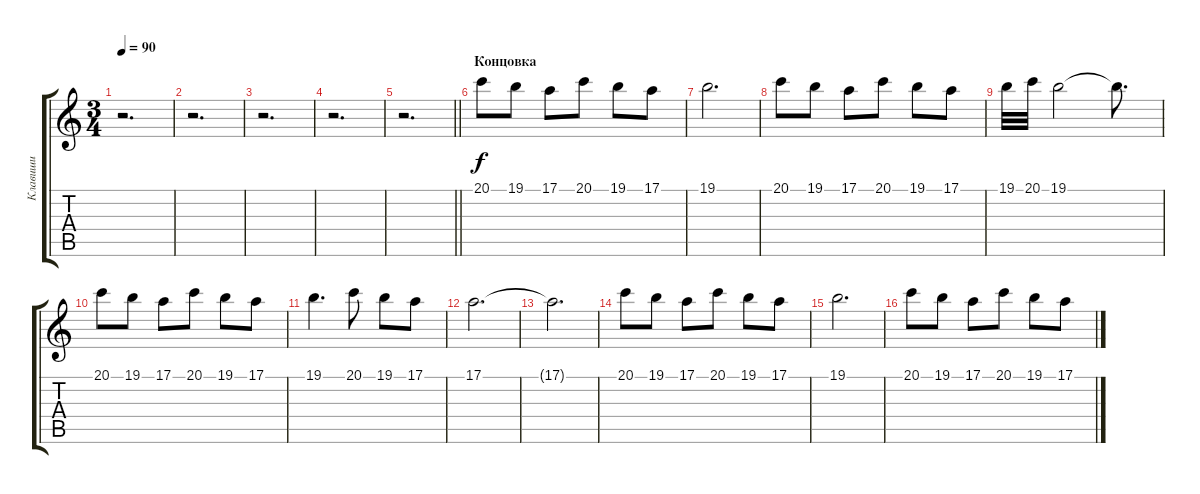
\track ("Клавиши" "Клавиши") {instrument flute}
\staff {score tabs}
\tuning (E4 B3 G3 D3 A2 E2) {hide}
\ts (3 4)
\tempo 90
\clef g2
\ks c
r.2{d dy f} |
r.2{d} |
r.2{d} |
r.2{d} |
\barLineRight lightlight
r.2{d} |
\section ("" "Концовка")
20.1.8 19.1.8 17.1.8 20.1.8 19.1.8 17.1.8 |
19.1.2{d} |
20.1.8 19.1.8 17.1.8 20.1.8 19.1.8 17.1.8 |
19.1.32 20.1.32 19.1.2 19.1{t}.8{d} |
20.1.8 19.1.8 17.1.8 20.1.8 19.1.8 17.1.8 |
19.1.4{d} 20.1.8 19.1.8 17.1.8 |
17.1.2{d} |
17.1{t}.2{d} |
20.1.8 19.1.8 17.1.8 20.1.8 19.1.8 17.1.8 |
19.1.2{d} |
20.1.8 19.1.8 17.1.8 20.1.8 19.1.8 17.1.8
